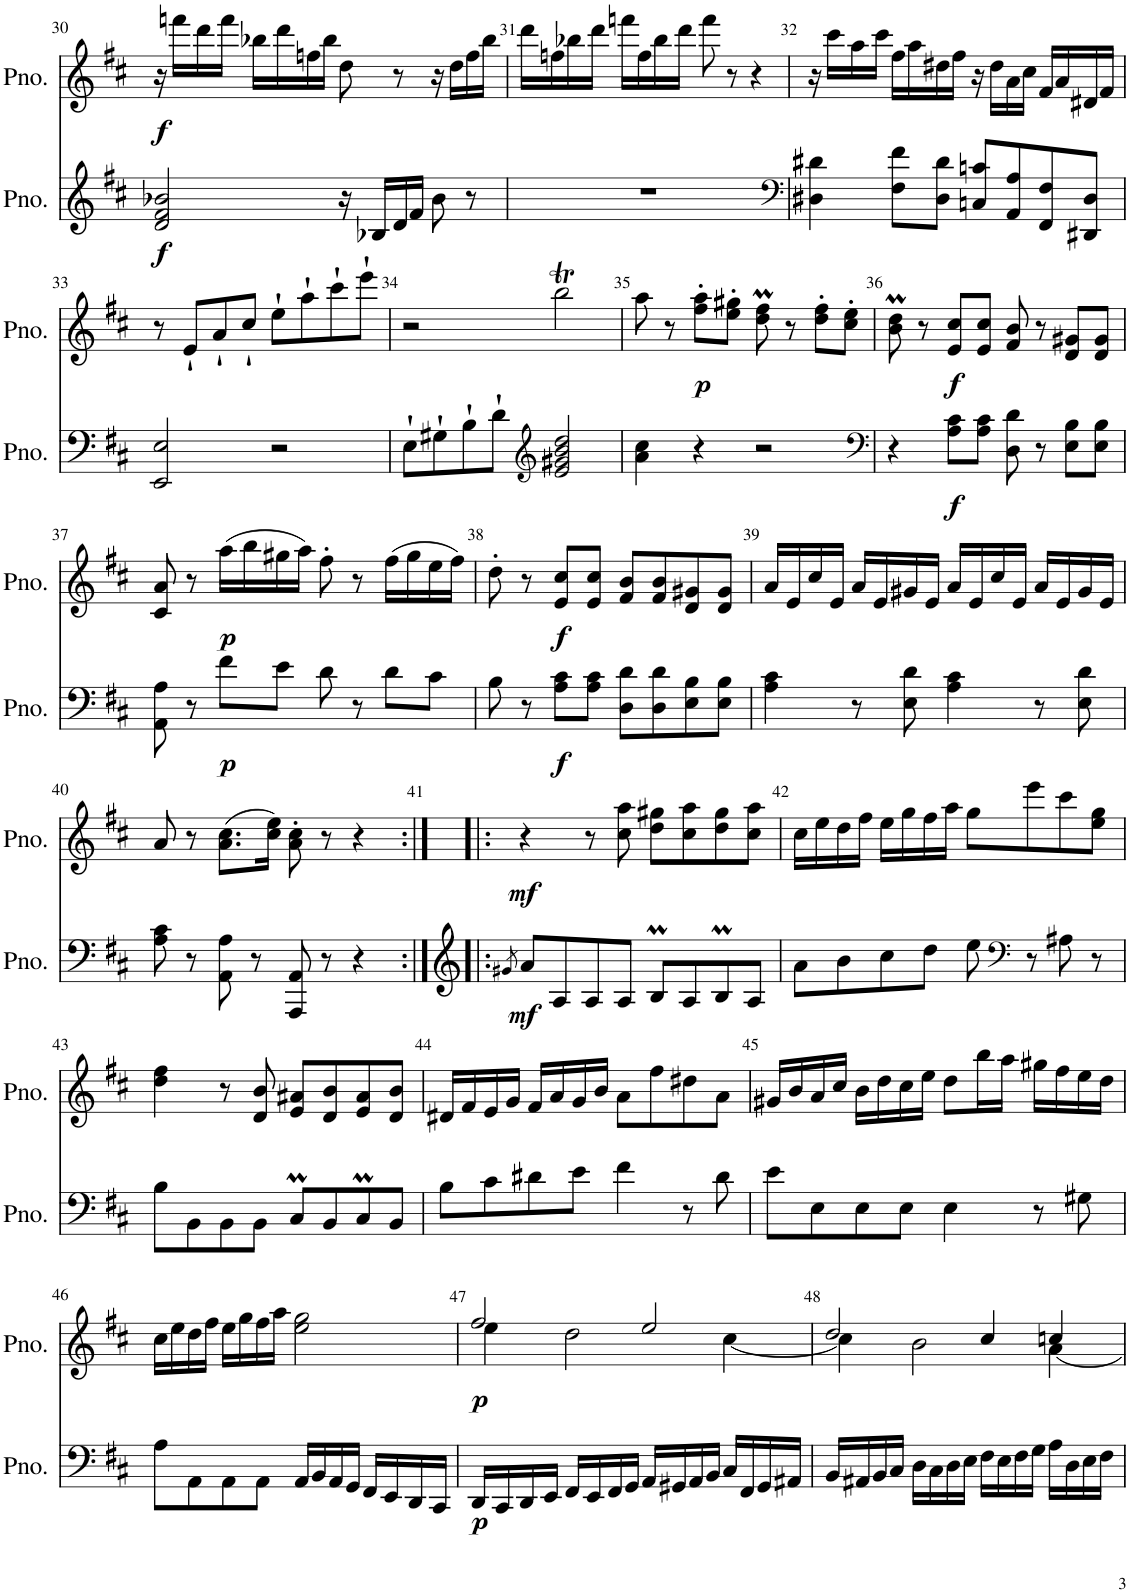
**kern	**dynam	**kern	**dynam
*part2	*part2	*part1	*part1
*staff2	*staff2	*staff1	*staff1
*I"Piano	*	*I"Piano	*
*I'Pno.	*	*I'Pno.	*
!!LO:PB:g=z
*clefG2	*	*clefG2	*
*k[f#c#]	*	*k[f#c#]	*
*M4/4	*	*M4/4	*
*met(c)	*	*met(c)	*
=30	=30	=30	=30
!	!LO:DY:b	!	!LO:DY:b
2d/ 2f#/ 2b-X/	f	16r	f
.	.	16fffn\LL	.
.	.	16ddd\	.
.	.	16fff\JJ	.
.	.	16bb-X\LL	.
.	.	16ddd\	.
.	.	16ffn\	.
.	.	16bb-\JJ	.
16r	.	8dd\	.
16B-X/LL	.	.	.
16d/	.	8r	.
16f#/JJ	.	.	.
8b-\	.	16r	.
.	.	16dd\LL	.
8r	.	16ff\	.
.	.	16bb-\JJ	.
=31	=31	=31	=31
1r	.	16ddd\LL	.
.	.	16ffn\	.
.	.	16bb-X\	.
.	.	16ddd\JJ	.
.	.	16fffn\LL	.
.	.	16ff\	.
.	.	16bb-\	.
.	.	16ddd\JJ	.
.	.	8fff\	.
.	.	8r	.
.	.	4r	.
=32	=32	=32	=32
*clefF4	*	*	*
4D#X\ 4d#X\	.	16r	.
.	.	16ccc#\LL	.
.	.	16aa\	.
.	.	16ccc#\JJ	.
8F#\ 8f#\L	.	16ff#\LL	.
.	.	16aa\	.
8D#\ 8d#\J	.	16dd#X\	.
.	.	16ff#\JJ	.
8Cn/ 8cn/L	.	16r	.
.	.	16dd#\LL	.
8AA/ 8A/	.	16a\	.
.	.	16cc#\JJ	.
8FF#/ 8F#/	.	16f#/LL	.
.	.	16a/	.
8DD#X/ 8D#/J	.	16d#X/	.
.	.	16f#/JJ	.
!!LO:LB:g=z
=33	=33	=33	=33
2EE/ 2E/	.	8r	.
.	.	8e`/L	.
.	.	8a`/	.
.	.	8cc#`/J	.
2r	.	8ee`\L	.
.	.	8aa`\	.
.	.	8ccc#`\	.
.	.	8eee`\J	.
=34	=34	=34	=34
8E`\L	.	2r	.
8G#X`\	.	.	.
8B`\	.	.	.
8d`\J	.	.	.
*clefG2	*	*	*
2e/ 2g#X/ 2b/ 2dd/	.	2bbT\	.
=35	=35	=35	=35
4a\ 4cc#\	.	8aa\	.
.	.	8r	.
!	!	!	!LO:DY:b
4r	.	8ff#\' 8aa\'L	p
.	.	8ee\' 8gg#X\'J	.
2r	.	8dd\M 8ff#\M	.
.	.	8r	.
.	.	8dd\' 8ff#\'L	.
.	.	8cc#\' 8ee\'J	.
=36	=36	=36	=36
*clefF4	*	*	*
4r	.	8b\M 8dd\M	.
.	.	8r	.
!	!LO:DY:b	!	!LO:DY:b
8A\ 8c#\L	f	8e/ 8cc#/L	f
8A\ 8c#\J	.	8e/ 8cc#/J	.
8D\ 8d\	.	8f#/ 8b/	.
8r	.	8r	.
8E\ 8B\L	.	8d/ 8g#X/L	.
8E\ 8B\J	.	8d/ 8g#/J	.
!!LO:LB:g=z
=37	=37	=37	=37
8AA\ 8A\	.	8c#/ 8a/	.
8r	.	8r	.
!	!LO:DY:b	!	!LO:DY:b
8f#\L	p	(16aa\LL	p
.	.	16bb\	.
8e\J	.	16gg#X\	.
.	.	16aa\JJ)	.
8d\	.	8ff#'\	.
8r	.	8r	.
8d\L	.	(16ff#\LL	.
.	.	16gg#\	.
8c#\J	.	16ee\	.
.	.	16ff#\JJ)	.
=38	=38	=38	=38
8B\	.	8dd'\	.
8r	.	8r	.
!	!LO:DY:b	!	!LO:DY:b
8A\ 8c#\L	f	8e/ 8cc#/L	f
8A\ 8c#\J	.	8e/ 8cc#/J	.
8D\ 8d\L	.	8f#/ 8b/L	.
8D\ 8d\	.	8f#/ 8b/	.
8E\ 8B\	.	8d/ 8g#X/	.
8E\ 8B\J	.	8d/ 8g#/J	.
=39	=39	=39	=39
4A\ 4c#\	.	16a/LL	.
.	.	16e/	.
.	.	16cc#/	.
.	.	16e/JJ	.
8r	.	16a/LL	.
.	.	16e/	.
8E\ 8d\	.	16g#X/	.
.	.	16e/JJ	.
4A\ 4c#\	.	16a/LL	.
.	.	16e/	.
.	.	16cc#/	.
.	.	16e/JJ	.
8r	.	16a/LL	.
.	.	16e/	.
8E\ 8d\	.	16g#/	.
.	.	16e/JJ	.
!!LO:LB:g=z
=40	=40	=40	=40
8A\ 8c#\	.	8a/	.
8r	.	8r	.
8AA\ 8A\	.	(8.a\ 8.cc#\L	.
8r	.	.	.
.	.	16cc#\ 16ee\Jk)	.
8AAA/ 8AA/	.	8a\' 8cc#\'	.
8r	.	8r	.
4r	.	4r	.
=41:|!|:	=41:|!|:	=41:|!|:	=41:|!|:
8qg#X/	.	.	.
!	!LO:DY:b	!	!LO:DY:b
8a/L	mf	4r	mf
8A/	.	.	.
8A/	.	8r	.
8A/J	.	8cc#\ 8aa\	.
8BM/L	.	8dd\ 8gg#X\L	.
8A/	.	8cc#\ 8aa\	.
8BM/	.	8dd\ 8gg#\	.
8A/J	.	8cc#\ 8aa\J	.
=42	=42	=42	=42
8a\L	.	16cc#\LL	.
.	.	16ee\	.
8b\	.	16dd\	.
.	.	16ff#\JJ	.
8cc#\	.	16ee\LL	.
.	.	16gg\	.
8dd\J	.	16ff#\	.
.	.	16aa\JJ	.
8ee\	.	8gg\L	.
*clefF4	*	*	*
8r	.	8eee\	.
8A#X\	.	8ccc#\	.
8r	.	8ee\ 8gg\J	.
!!LO:LB:g=z
=43	=43	=43	=43
8B\L	.	4dd\ 4ff#\	.
8BB\	.	.	.
8BB\	.	8r	.
8BB\J	.	8d/ 8b/	.
8C#m/L	.	8e/ 8a#X/L	.
8BB/	.	8d/ 8b/	.
8C#m/	.	8e/ 8a#/	.
8BB/J	.	8d/ 8b/J	.
=44	=44	=44	=44
8B\L	.	16d#X/LL	.
.	.	16f#/	.
8c#\	.	16e/	.
.	.	16g/JJ	.
8d#X\	.	16f#/LL	.
.	.	16a/	.
8e\J	.	16g/	.
.	.	16b/JJ	.
4f#\	.	8a\L	.
.	.	8ff#\	.
8r	.	8dd#X\	.
8d#\	.	8a\J	.
=45	=45	=45	=45
8e\L	.	16g#X/LL	.
.	.	16b/	.
8E\	.	16a/	.
.	.	16cc#/JJ	.
8E\	.	16b\LL	.
.	.	16dd\	.
8E\J	.	16cc#\	.
.	.	16ee\JJ	.
4E\	.	8dd\L	.
.	.	16bb\L	.
.	.	16aa\JJ	.
8r	.	16gg#X\LL	.
.	.	16ff#\	.
8G#X\	.	16ee\	.
.	.	16dd\JJ	.
!!LO:LB:g=z
=46	=46	=46	=46
8A\L	.	16cc#\LL	.
.	.	16ee\	.
8AA\	.	16dd\	.
.	.	16ff#\JJ	.
8AA\	.	16ee\LL	.
.	.	16gg\	.
8AA\J	.	16ff#\	.
.	.	16aa\JJ	.
16AA/LL	.	2ee\ 2gg\	.
16BB/	.	.	.
16AA/	.	.	.
16GG/JJ	.	.	.
16FF#/LL	.	.	.
16EE/	.	.	.
16DD/	.	.	.
16CC#/JJ	.	.	.
=47	=47	=47	=47
*	*	*^	*
!	!LO:DY:b	!	!	!LO:DY:b
16DD/LL	p	2ff#/	4ee\	p
16CC#/	.	.	.	.
16DD/	.	.	.	.
16EE/JJ	.	.	.	.
16FF#/LL	.	.	2dd\	.
16EE/	.	.	.	.
16FF#/	.	.	.	.
16GG/JJ	.	.	.	.
16AA/LL	.	2ee/	.	.
16GG#X/	.	.	.	.
16AA/	.	.	.	.
16BB/JJ	.	.	.	.
16C#/LL	.	.	[4cc#\	.
16FF#/	.	.	.	.
16GG#/	.	.	.	.
16AA#X/JJ	.	.	.	.
=48	=48	=48	=48	=48
16BB/LL	.	2dd/	4cc#\]	.
16AA#X/	.	.	.	.
16BB/	.	.	.	.
16C#/JJ	.	.	.	.
16D\LL	.	.	2b\	.
16C#\	.	.	.	.
16D\	.	.	.	.
16E\JJ	.	.	.	.
16F#\LL	.	4cc#/	.	.
16E\	.	.	.	.
16F#\	.	.	.	.
16G\JJ	.	.	.	.
16A\LL	.	4ccn/	[4a\	.
16D\	.	.	.	.
16E\	.	.	.	.
16F#\JJ	.	.	.	.
*	*	*v	*v	*
=	=	=	=
*-	*-	*-	*-
